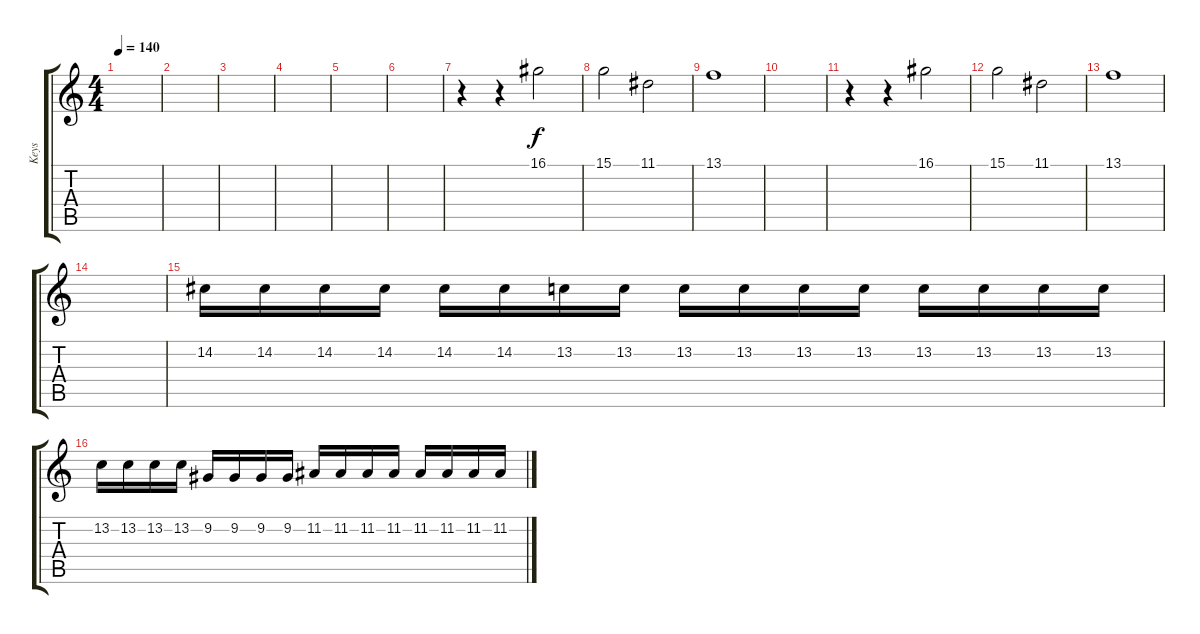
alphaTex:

\track ("Keys" "Keys") {instrument brightacousticpiano}
\staff {score tabs}
\tuning (E4 B3 G3 D3 A2 E2) {hide}
\ts (4 4)
\tempo 140
\clef g2
\ks c
|
|
|
|
|
|
r.4 r.4 16.1.2 |
15.1.2 11.1.2 |
13.1.1 |
|
r.4 r.4 16.1.2 |
15.1.2 11.1.2 |
13.1.1 |
|
14.2.16 14.2.16 14.2.16 14.2.16 14.2.16 14.2.16 13.2.16 13.2.16 13.2.16 13.2.16 13.2.16 13.2.16 13.2.16 13.2.16 13.2.16 13.2.16 |
13.2.16 13.2.16 13.2.16 13.2.16 9.2.16 9.2.16 9.2.16 9.2.16 11.2.16 11.2.16 11.2.16 11.2.16 11.2.16 11.2.16 11.2.16 11.2.16
